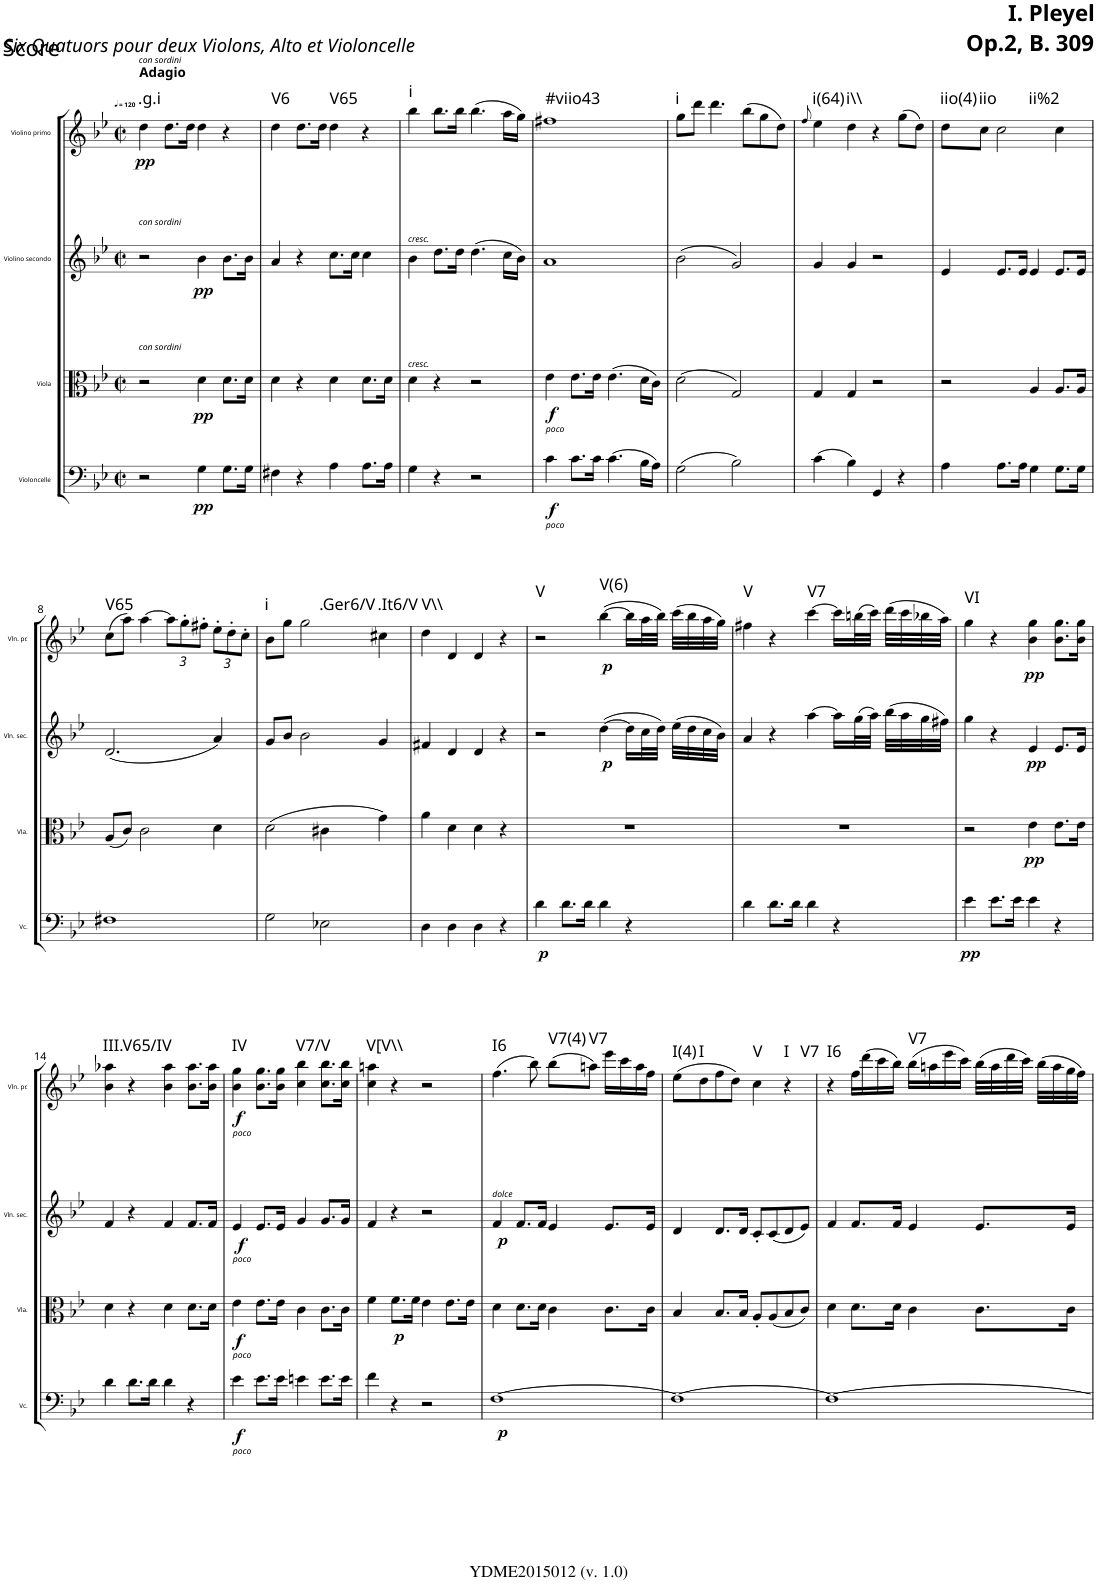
**kern	**dynam	**kern	**dynam	**kern	**dynam	**kern	**dynam	**harte
*part4	*part4	*part3	*part3	*part2	*part2	*part1	*part1	*part1
*staff4	*staff4	*staff3	*staff3	*staff2	*staff2	*staff1	*staff1	*
*I"Violoncelle	*	*I"Viola	*	*I"Violino secondo	*	*I"Violino primo	*	*
*I'Vc.	*	*I'Vla.	*	*I'Vln. sec.	*	*I'Vln. pr.	*	*
*clefF4	*	*clefC3	*	*clefG2	*	*clefG2	*	*
*k[b-e-]	*	*k[b-e-]	*	*k[b-e-]	*	*k[b-e-]	*	*
*B-:	*	*B-:	*	*B-:	*	*B-:	*	*
*M2/2	*	*M2/2	*	*M2/2	*	*M2/2	*	*
*met(c|)	*	*met(c|)	*	*met(c|)	*	*met(c|)	*	*
*MM120	*	*MM120	*	*MM120	*	*MM120	*	*
=1	=1	=1	=1	=1	=1	=1	=1	=1
!	!	!	!	!	!	!LO:TX:a:B:t=Adagio	!	!
!	!	!	!	!	!	!LO:TX:a:i:t=con sordini	!	!
!	!	!	!	!LO:TX:a:i:t=con sordini	!	!	!	!
!	!	!LO:TX:a:i:t=con sordini	!	!	!	!	!	!
!	!	!	!	!	!	!	!LO:DY:b	!LO:H:kt=.g.i
2r	.	2r	.	2r	.	4dd\	pp	N
.	.	.	.	.	.	8.dd\L	.	.
.	.	.	.	.	.	16dd\Jk	.	.
!	!LO:DY:b	!	!LO:DY:b	!	!LO:DY:b	!	!	!
4G\	pp	4d\	pp	4b-\	pp	4dd\	.	.
8.G\L	.	8.d\L	.	8.b-\L	.	4r	.	.
16G\Jk	.	16d\Jk	.	16b-\Jk	.	.	.	.
=2	=2	=2	=2	=2	=2	=2	=2	=2
!	!	!	!	!	!	!	!	!LO:H:kt=V6
4F#X\	.	4d\	.	4a/	.	4dd\	.	N
4r	.	4r	.	4r	.	8.dd\L	.	.
.	.	.	.	.	.	16dd\Jk	.	.
!	!	!	!	!	!	!	!	!LO:H:kt=V65
4A\	.	4d\	.	8.cc\L	.	4dd\	.	N
.	.	.	.	16cc\Jk	.	.	.	.
8.A\L	.	8.d\L	.	4cc\	.	4r	.	.
16A\Jk	.	16d\Jk	.	.	.	.	.	.
=3	=3	=3	=3	=3	=3	=3	=3	=3
!	!	!	!	!	!	!LO:TX:b:i:t=cresc.	!	!
!	!	!	!	!LO:TX:b:i:t=cresc.	!	!	!	!LO:H:kt=i
4G\	.	4d\	.	4b-\	.	4bb-\	.	N
4r	.	4r	.	8.dd\L	.	8.bb-\L	.	.
.	.	.	.	16dd\Jk	.	16bb-\Jk	.	.
2r	.	2r	.	(>4.dd\	.	(>4.bb-\	.	.
.	.	.	.	16cc\LL	.	16aa\LL	.	.
.	.	.	.	16b-\JJ)	.	16gg\JJ)	.	.
=4	=4	=4	=4	=4	=4	=4	=4	=4
!	!	!LO:TX:b:i:t=poco	!	!	!	!	!	!
!LO:TX:b:i:t=poco	!	!	!	!	!	!	!	!
!	!LO:DY:b	!	!LO:DY:b	!	!	!	!	!LO:H:kt=#viio43
4c\	f	4e-\	f	1a	.	1ff#X	.	N
8.c\L	.	8.e-\L	.	.	.	.	.	.
16c\Jk	.	16e-\Jk	.	.	.	.	.	.
(>4.c\	.	(>4.e-\	.	.	.	.	.	.
16B-\LL	.	16d\LL	.	.	.	.	.	.
16A\JJ)	.	16c\JJ)	.	.	.	.	.	.
=5	=5	=5	=5	=5	=5	=5	=5	=5
!	!	!	!	!	!	!	!	!LO:H:kt=i
(>2G\	.	(>2d\	.	(>2b-\	.	8gg\L	.	N
.	.	.	.	.	.	8ddd\J	.	.
.	.	.	.	.	.	4.ddd\	.	.
2B-\)	.	2G/)	.	2g/)	.	.	.	.
.	.	.	.	.	.	(>8bb-\L	.	.
.	.	.	.	.	.	8gg\	.	.
.	.	.	.	.	.	8dd\J)	.	.
=6	=6	=6	=6	=6	=6	=6	=6	=6
.	.	.	.	.	.	8qff/	.	.
!	!	!	!	!	!	!	!	!LO:H:kt=i(64)
(>4c\	.	4G/	.	4g/	.	4ee-\	.	N
!	!	!	!	!	!	!	!	!LO:H:kt=i\\
4B-\)	.	4G/	.	4g/	.	4dd\	.	N
4GG/	.	2r	.	2r	.	4r	.	.
4r	.	.	.	.	.	(>8gg\L	.	.
.	.	.	.	.	.	8dd\J)	.	.
=7	=7	=7	=7	=7	=7	=7	=7	=7
!	!	!	!	!	!	!	!	!LO:H:kt=iio(4)
4A\	.	2r	.	4e-/	.	8dd\L	.	N
!	!	!	!	!	!	!	!	!LO:H:kt=iio
.	.	.	.	.	.	8cc\J	.	N
!	!	!	!	!	!	!	!	!LO:H:kt=ii%2
8.A\L	.	.	.	8.e-/L	.	2cc\	.	N
16A\Jk	.	.	.	16e-/Jk	.	.	.	.
4G\	.	4A/	.	4e-/	.	.	.	.
8.G\L	.	8.A/L	.	8.e-/L	.	4cc\	.	.
16G\Jk	.	16A/Jk	.	16e-/Jk	.	.	.	.
!!LO:LB:g=z
=8	=8	=8	=8	=8	=8	=8	=8	=8
!	!	!	!	!	!	!	!	!LO:H:kt=V65
1F#X	.	(<8A/L	.	(<2.d/	.	(>8cc\L	.	N
.	.	8c/J)	.	.	.	8aa\J)	.	.
.	.	2c\	.	.	.	[4aa\	.	.
*	*	*	*	*	*	*Xbrackettup	*	*
.	.	.	.	.	.	12aa\L]	.	.
.	.	.	.	.	.	12gg'\	.	.
.	.	.	.	.	.	12ff#X'\J	.	.
.	.	4d\	.	4a/)	.	12ee-'\L	.	.
.	.	.	.	.	.	12dd'\	.	.
.	.	.	.	.	.	12cc'\J	.	.
=9	=9	=9	=9	=9	=9	=9	=9	=9
!	!	!	!	!	!	!	!	!LO:H:kt=i
2G\	.	(>2d\	.	8g/L	.	8b-\L	.	N
.	.	.	.	8b-/J	.	8gg\J	.	.
!	!	!	!	!	!	!	!	!LO:H:kt=.Ger6/V
.	.	.	.	2b-\	.	2gg\	.	N
2E-X\	.	4c#X\	.	.	.	.	.	.
!	!	!	!	!	!	!	!	!LO:H:kt=.It6/V
.	.	4g\)	.	4g/	.	4cc#X\	.	N
=10	=10	=10	=10	=10	=10	=10	=10	=10
!	!	!	!	!	!	!	!	!LO:H:kt=V\\
4D\	.	4a\	.	4f#X/	.	4dd\	.	N
4D\	.	4d\	.	4d/	.	4d/	.	.
4D\	.	4d\	.	4d/	.	4d/	.	.
4r	.	4r	.	4r	.	4r	.	.
=11	=11	=11	=11	=11	=11	=11	=11	=11
!	!LO:DY:b	!	!	!	!	!	!	!LO:H:kt=V
4d\	p	1r	.	2r	.	2r	.	N
8.d\L	.	.	.	.	.	.	.	.
16d\Jk	.	.	.	.	.	.	.	.
!	!	!	!	!	!LO:DY:b	!	!LO:DY:b	!LO:H:kt=V(6)
4d\	.	.	.	(>[4dd\	p	(>[4bb-\	p	N
4r	.	.	.	16dd\LL]	.	16bb-\LL]	.	.
.	.	.	.	32cc\L	.	32aa\L	.	.
.	.	.	.	32dd\JJJ)	.	32bb-\JJJ)	.	.
.	.	.	.	(>32ee-\LLL	.	(>32ccc\LLL	.	.
.	.	.	.	32dd\	.	32bb-\	.	.
.	.	.	.	32cc\	.	32aa\	.	.
.	.	.	.	32b-\JJJ)	.	32gg\JJJ)	.	.
=12	=12	=12	=12	=12	=12	=12	=12	=12
!	!	!	!	!	!	!	!	!LO:H:kt=V
4d\	.	1r	.	4a/	.	4ff#X\	.	N
8.d\L	.	.	.	4r	.	4r	.	.
16d\Jk	.	.	.	.	.	.	.	.
!	!	!	!	!	!	!	!	!LO:H:kt=V7
4d\	.	.	.	[4aa\	.	[4ccc\	.	N
4r	.	.	.	16aa\LL]	.	16ccc\LL]	.	.
.	.	.	.	(>32gg\L	.	(>32bbn\L	.	.
.	.	.	.	32aa\JJJ)	.	32ccc\JJJ)	.	.
.	.	.	.	(>32bb-\LLL	.	(>32ddd\LLL	.	.
.	.	.	.	32aa\	.	32ccc\	.	.
.	.	.	.	32gg\	.	32bb-X\	.	.
.	.	.	.	32ff#X\JJJ)	.	32aa\JJJ)	.	.
=13	=13	=13	=13	=13	=13	=13	=13	=13
!	!LO:DY:b	!	!	!	!	!	!	!LO:H:kt=VI
4e-\	pp	2r	.	4gg\	.	4gg\	.	N
8.e-\L	.	.	.	4r	.	4r	.	.
16e-\Jk	.	.	.	.	.	.	.	.
!	!	!	!LO:DY:b	!	!LO:DY:b	!	!LO:DY:b	!
4e-\	.	4e-\	pp	4e-/	pp	4b-\ 4gg\	pp	.
4r	.	8.e-\L	.	8.e-/L	.	8.b-\ 8.gg\L	.	.
.	.	16e-\Jk	.	16e-/Jk	.	16b-\ 16gg\Jk	.	.
!!LO:LB:g=z
=14	=14	=14	=14	=14	=14	=14	=14	=14
!	!	!	!	!	!	!	!	!LO:H:kt=III.V65/IV
4d\	.	4d\	.	4f/	.	4b-\ 4aa-X\	.	N
8.d\L	.	4r	.	4r	.	4r	.	.
16d\Jk	.	.	.	.	.	.	.	.
4d\	.	4d\	.	4f/	.	4b-\ 4aa-\	.	.
4r	.	8.d\L	.	8.f/L	.	8.b-\ 8.aa-\L	.	.
.	.	16d\Jk	.	16f/Jk	.	16b-\ 16aa-\Jk	.	.
=15	=15	=15	=15	=15	=15	=15	=15	=15
!	!	!	!	!	!	!LO:TX:b:i:t=poco	!	!
!	!	!	!	!LO:TX:b:i:t=poco	!	!	!	!
!	!	!LO:TX:b:i:t=poco	!	!	!	!	!	!
!LO:TX:b:i:t=poco	!	!	!	!	!	!	!	!
!	!LO:DY:b	!	!LO:DY:b	!	!LO:DY:b	!	!LO:DY:b	!LO:H:kt=IV
4e-\	f	4e-\	f	4e-/	f	4b-\ 4gg\	f	N
8.e-\L	.	8.e-\L	.	8.e-/L	.	8.b-\ 8.gg\L	.	.
16e-\Jk	.	16e-\Jk	.	16e-/Jk	.	16b-\ 16gg\Jk	.	.
!	!	!	!	!	!	!	!	!LO:H:kt=V7/V
4en\	.	4c\	.	4g/	.	4cc\ 4bb-\	.	N
8.e\L	.	8.c\L	.	8.g/L	.	8.cc\ 8.bb-\L	.	.
16e\Jk	.	16c\Jk	.	16g/Jk	.	16cc\ 16bb-\Jk	.	.
=16	=16	=16	=16	=16	=16	=16	=16	=16
!	!	!	!	!	!	!	!	!LO:H:kt=V[V\\
4f\	.	4f\	.	4f/	.	4cc\ 4aan\	.	N
!	!	!	!LO:DY:b	!	!	!	!	!
4r	.	8.f\L	p	4r	.	4r	.	.
.	.	16f\Jk	.	.	.	.	.	.
2r	.	4e-\	.	2r	.	2r	.	.
.	.	8.e-\L	.	.	.	.	.	.
.	.	16e-\Jk	.	.	.	.	.	.
=17	=17	=17	=17	=17	=17	=17	=17	=17
!	!	!	!	!	!	!LO:TX:b:i:t=dolce	!	!
!	!LO:DY:b	!	!	!	!LO:DY:b	!	!	!LO:H:kt=I6
[1F	p	4d\	.	4f/	p	(>4.ff\	.	N
.	.	8.d\L	.	8.f/L	.	.	.	.
.	.	.	.	.	.	8bb-\)	.	.
.	.	16d\Jk	.	16f/Jk	.	.	.	.
!	!	!	!	!	!	!	!	!LO:H:kt=V7(4)
.	.	4c\	.	4e-/	.	(>8bb-\L	.	N
!	!	!	!	!	!	!	!	!LO:H:kt=V7
.	.	.	.	.	.	8aan\J)	.	N
.	.	8.c\L	.	8.e-/L	.	16eee-\LL	.	.
.	.	.	.	.	.	16ccc\	.	.
.	.	.	.	.	.	16aa\	.	.
.	.	16c\Jk	.	16e-/Jk	.	16ff\JJ	.	.
=18	=18	=18	=18	=18	=18	=18	=18	=18
!	!	!	!	!	!	!	!	!LO:H:kt=I(4)
1F_	.	4B-/	.	4d/	.	(>8ee-\L	.	N
!	!	!	!	!	!	!	!	!LO:H:kt=I
.	.	.	.	.	.	8dd\	.	N
.	.	8.B-/L	.	8.d/L	.	8ff\	.	.
.	.	.	.	.	.	8dd\J)	.	.
.	.	16B-/Jk	.	16d/Jk	.	.	.	.
!	!	!	!	!	!	!	!	!LO:H:kt=V
.	.	8A'/L	.	8c'/L	.	4cc\	.	N
.	.	(<8A/	.	(<8c/	.	.	.	.
!	!	!	!	!	!	!	!	!LO:H:n=1:kt=I
!	!	!	!	!	!	!	!	!LO:H:n=2:kt=V7
.	.	8B-/	.	8d/	.	4r	.	N N
.	.	8c/J)	.	8e-/J)	.	.	.	.
=19	=19	=19	=19	=19	=19	=19	=19	=19
!	!	!	!	!	!	!	!	!LO:H:kt=I6
1F_	.	4d\	.	4f/	.	4r	.	N
.	.	8.d\L	.	8.f/L	.	16ff\LL	.	.
.	.	.	.	.	.	(>16ddd\	.	.
.	.	.	.	.	.	16ccc\	.	.
.	.	16d\Jk	.	16f/Jk	.	16bb-\JJ)	.	.
!	!	!	!	!	!	!	!	!LO:H:kt=V7
.	.	4c\	.	4e-/	.	(>16bb-\LL	.	N
.	.	.	.	.	.	16aan\	.	.
.	.	.	.	.	.	16eee-\	.	.
.	.	.	.	.	.	16ccc\JJ)	.	.
.	.	8.c\L	.	8.e-/L	.	(>32bb-\LLL	.	.
.	.	.	.	.	.	32aa\	.	.
.	.	.	.	.	.	32ddd\	.	.
.	.	.	.	.	.	32ccc\JJJ)	.	.
.	.	.	.	.	.	(>32bb-\LLL	.	.
.	.	.	.	.	.	32aa\	.	.
.	.	16c\Jk	.	16e-/Jk	.	32gg\	.	.
.	.	.	.	.	.	32ff\JJJ)	.	.
=	=	=	=	=	=	=	=	=
*-	*-	*-	*-	*-	*-	*-	*-	*-
